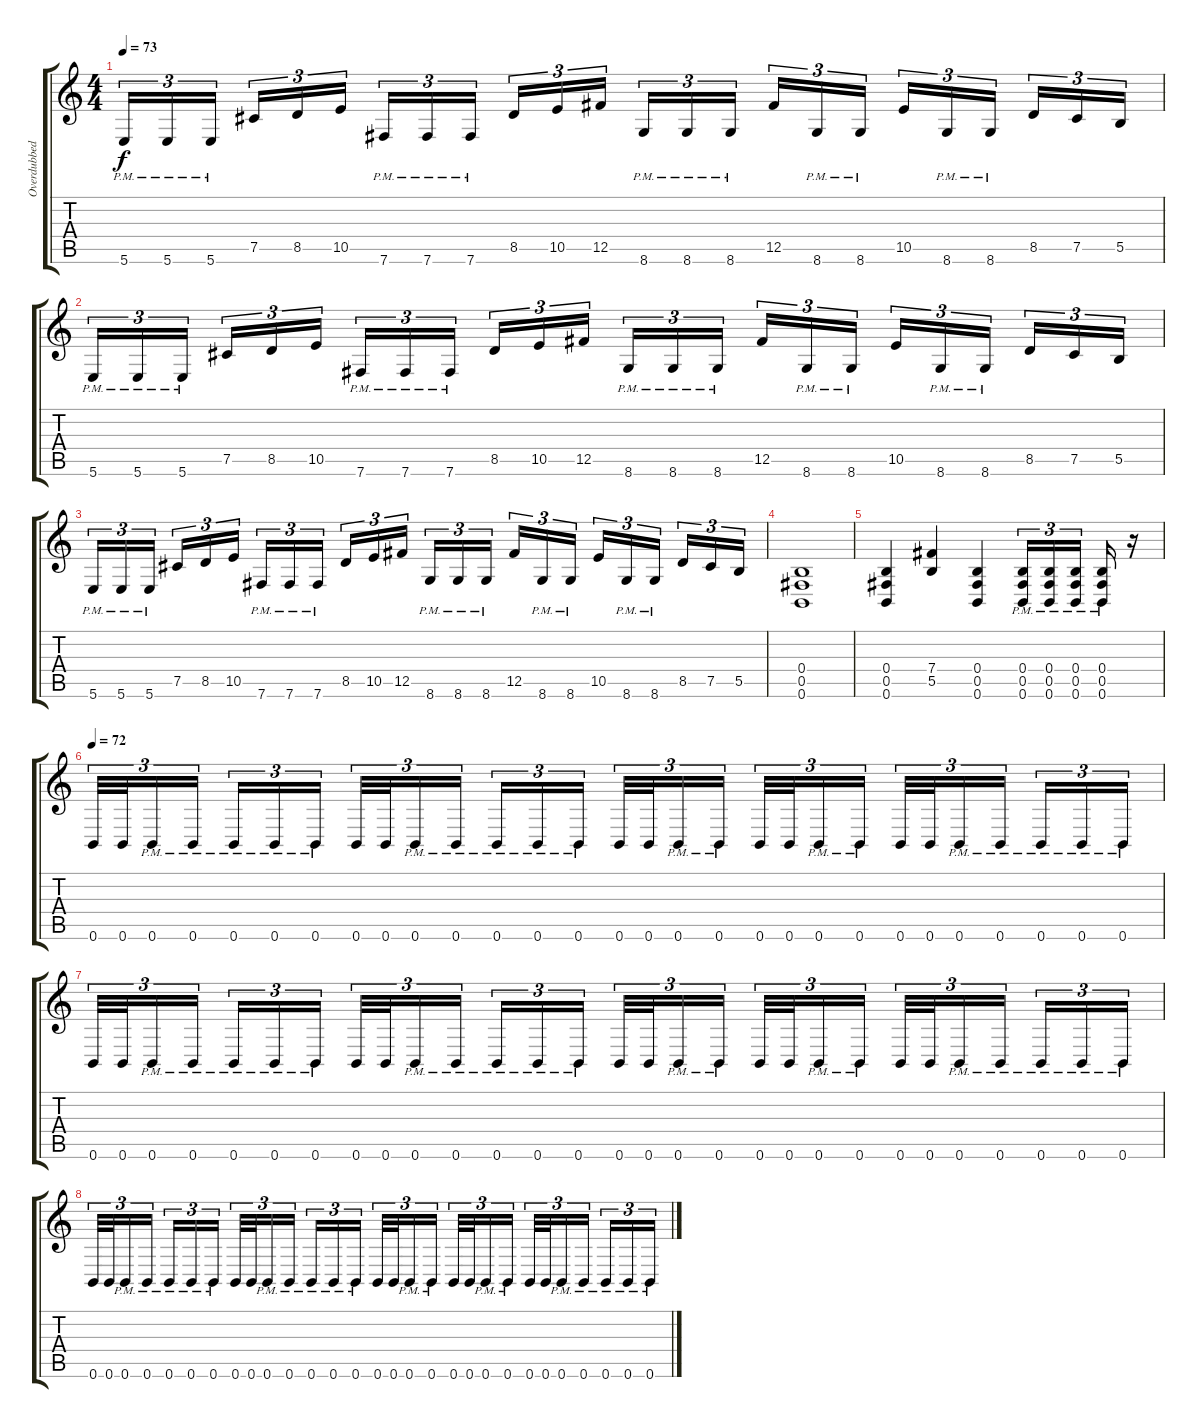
\track ("Overdubbed Right Guitar" "Overdubbed") {instrument distortionguitar}
\staff {score tabs}
\tuning (Db4 Ab3 E3 B2 Gb2 B1) {hide}
\ts (4 4)
\tempo 73
\clef g2
\ks c
5.6{pm}.16{tu (3 2) dy f} 5.6{pm}.16{tu (3 2)} 5.6{pm}.16{tu (3 2)} 7.5.16{tu (3 2)} 8.5.16{tu (3 2)} 10.5.16{tu (3 2)} 7.6{pm}.16{tu (3 2)} 7.6{pm}.16{tu (3 2)} 7.6{pm}.16{tu (3 2)} 8.5.16{tu (3 2)} 10.5.16{tu (3 2)} 12.5.16{tu (3 2)} 8.6{pm}.16{tu (3 2)} 8.6{pm}.16{tu (3 2)} 8.6{pm}.16{tu (3 2)} 12.5.16{tu (3 2)} 8.6{pm}.16{tu (3 2)} 8.6{pm}.16{tu (3 2)} 10.5.16{tu (3 2)} 8.6{pm}.16{tu (3 2)} 8.6{pm}.16{tu (3 2)} 8.5.16{tu (3 2)} 7.5.16{tu (3 2)} 5.5.16{tu (3 2)} |
5.6{pm}.16{tu (3 2)} 5.6{pm}.16{tu (3 2)} 5.6{pm}.16{tu (3 2)} 7.5.16{tu (3 2)} 8.5.16{tu (3 2)} 10.5.16{tu (3 2)} 7.6{pm}.16{tu (3 2)} 7.6{pm}.16{tu (3 2)} 7.6{pm}.16{tu (3 2)} 8.5.16{tu (3 2)} 10.5.16{tu (3 2)} 12.5.16{tu (3 2)} 8.6{pm}.16{tu (3 2)} 8.6{pm}.16{tu (3 2)} 8.6{pm}.16{tu (3 2)} 12.5.16{tu (3 2)} 8.6{pm}.16{tu (3 2)} 8.6{pm}.16{tu (3 2)} 10.5.16{tu (3 2)} 8.6{pm}.16{tu (3 2)} 8.6{pm}.16{tu (3 2)} 8.5.16{tu (3 2)} 7.5.16{tu (3 2)} 5.5.16{tu (3 2)} |
5.6{pm}.16{tu (3 2)} 5.6{pm}.16{tu (3 2)} 5.6{pm}.16{tu (3 2)} 7.5.16{tu (3 2)} 8.5.16{tu (3 2)} 10.5.16{tu (3 2)} 7.6{pm}.16{tu (3 2)} 7.6{pm}.16{tu (3 2)} 7.6{pm}.16{tu (3 2)} 8.5.16{tu (3 2)} 10.5.16{tu (3 2)} 12.5.16{tu (3 2)} 8.6{pm}.16{tu (3 2)} 8.6{pm}.16{tu (3 2)} 8.6{pm}.16{tu (3 2)} 12.5.16{tu (3 2)} 8.6{pm}.16{tu (3 2)} 8.6{pm}.16{tu (3 2)} 10.5.16{tu (3 2)} 8.6{pm}.16{tu (3 2)} 8.6{pm}.16{tu (3 2)} 8.5.16{tu (3 2)} 7.5.16{tu (3 2)} 5.5.16{tu (3 2)} |
(0.4 0.5 0.6).1 |
(0.4 0.5 0.6).4 (7.4 5.5).4 (0.4 0.5 0.6).4 (0.4{pm} 0.5{pm} 0.6{pm}).16{tu (3 2)} (0.4{pm} 0.5{pm} 0.6{pm}).16{tu (3 2)} (0.4{pm} 0.5{pm} 0.6{pm}).16{tu (3 2)} (0.4{pm} 0.5{pm} 0.6{pm}).16 r.16 |
\tempo 72
0.6.32{tu (3 2)} 0.6.32{tu (3 2)} 0.6{pm}.16{tu (3 2)} 0.6{pm}.16{tu (3 2)} 0.6{pm}.16{tu (3 2)} 0.6{pm}.16{tu (3 2)} 0.6{pm}.16{tu (3 2)} 0.6.32{tu (3 2)} 0.6.32{tu (3 2)} 0.6{pm}.16{tu (3 2)} 0.6{pm}.16{tu (3 2)} 0.6{pm}.16{tu (3 2)} 0.6{pm}.16{tu (3 2)} 0.6{pm}.16{tu (3 2)} 0.6.32{tu (3 2)} 0.6.32{tu (3 2)} 0.6{pm}.16{tu (3 2)} 0.6{pm}.16{tu (3 2)} 0.6.32{tu (3 2)} 0.6.32{tu (3 2)} 0.6{pm}.16{tu (3 2)} 0.6{pm}.16{tu (3 2)} 0.6.32{tu (3 2)} 0.6.32{tu (3 2)} 0.6{pm}.16{tu (3 2)} 0.6{pm}.16{tu (3 2)} 0.6{pm}.16{tu (3 2)} 0.6{pm}.16{tu (3 2)} 0.6{pm}.16{tu (3 2)} |
0.6.32{tu (3 2)} 0.6.32{tu (3 2)} 0.6{pm}.16{tu (3 2)} 0.6{pm}.16{tu (3 2)} 0.6{pm}.16{tu (3 2)} 0.6{pm}.16{tu (3 2)} 0.6{pm}.16{tu (3 2)} 0.6.32{tu (3 2)} 0.6.32{tu (3 2)} 0.6{pm}.16{tu (3 2)} 0.6{pm}.16{tu (3 2)} 0.6{pm}.16{tu (3 2)} 0.6{pm}.16{tu (3 2)} 0.6{pm}.16{tu (3 2)} 0.6.32{tu (3 2)} 0.6.32{tu (3 2)} 0.6{pm}.16{tu (3 2)} 0.6{pm}.16{tu (3 2)} 0.6.32{tu (3 2)} 0.6.32{tu (3 2)} 0.6{pm}.16{tu (3 2)} 0.6{pm}.16{tu (3 2)} 0.6.32{tu (3 2)} 0.6.32{tu (3 2)} 0.6{pm}.16{tu (3 2)} 0.6{pm}.16{tu (3 2)} 0.6{pm}.16{tu (3 2)} 0.6{pm}.16{tu (3 2)} 0.6{pm}.16{tu (3 2)} |
0.6.32{tu (3 2)} 0.6.32{tu (3 2)} 0.6{pm}.16{tu (3 2)} 0.6{pm}.16{tu (3 2)} 0.6{pm}.16{tu (3 2)} 0.6{pm}.16{tu (3 2)} 0.6{pm}.16{tu (3 2)} 0.6.32{tu (3 2)} 0.6.32{tu (3 2)} 0.6{pm}.16{tu (3 2)} 0.6{pm}.16{tu (3 2)} 0.6{pm}.16{tu (3 2)} 0.6{pm}.16{tu (3 2)} 0.6{pm}.16{tu (3 2)} 0.6.32{tu (3 2)} 0.6.32{tu (3 2)} 0.6{pm}.16{tu (3 2)} 0.6{pm}.16{tu (3 2)} 0.6.32{tu (3 2)} 0.6.32{tu (3 2)} 0.6{pm}.16{tu (3 2)} 0.6{pm}.16{tu (3 2)} 0.6.32{tu (3 2)} 0.6.32{tu (3 2)} 0.6{pm}.16{tu (3 2)} 0.6{pm}.16{tu (3 2)} 0.6{pm}.16{tu (3 2)} 0.6{pm}.16{tu (3 2)} 0.6{pm}.16{tu (3 2)}
